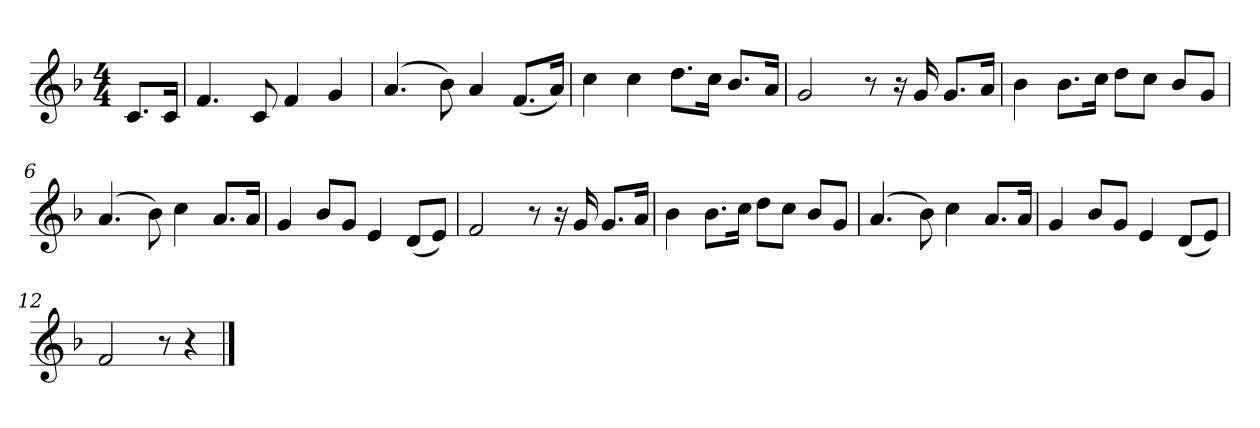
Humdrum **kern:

**kern
*part1
*staff1
*k[b-]
*M4/4
*MM120
=
8.cL
16cJk
=1
4.f
8c
4f
4g
=2
(4.a
8b-)
4a
(8.fL
16aJk)
=3
4cc
4cc
8.ddL
16ccJk
8.b-L
16aJk
=4
2g
8r
16r
16g
8.gL
16aJk
=5
4b-
8.b-L
16ccJk
8ddL
8ccJ
8b-L
8gJ
=6
(4.a
8b-)
4cc
8.aL
16aJk
=7
4g
8b-L
8gJ
4e
(8dL
8eJ)
=8
2f
8r
16r
16g
8.gL
16aJk
=9
4b-
8.b-L
16ccJk
8ddL
8ccJ
8b-L
8gJ
=10
(4.a
8b-)
4cc
8.aL
16aJk
=11
4g
8b-L
8gJ
4e
(8dL
8eJ)
=12
2f
8r
4r
==
*-
